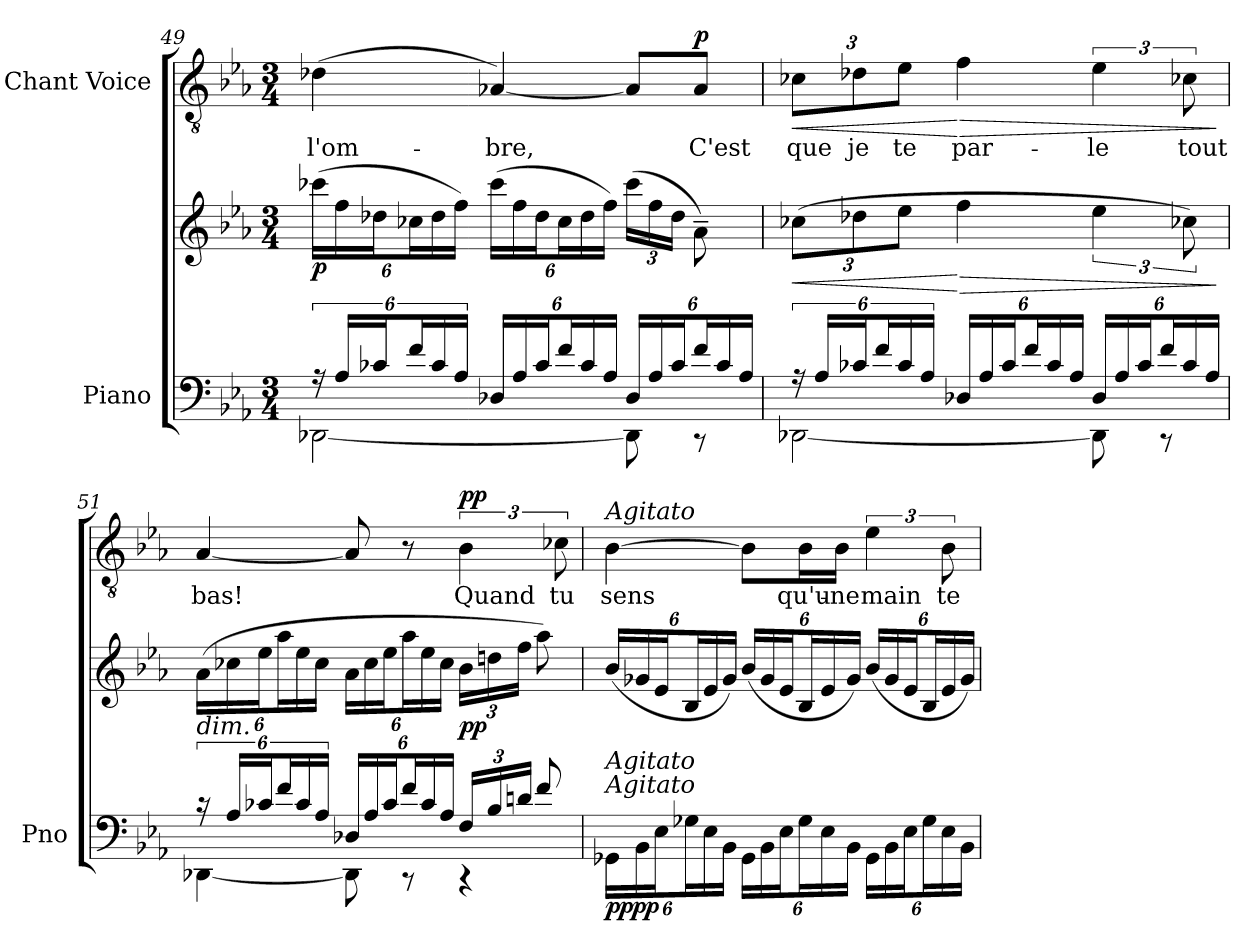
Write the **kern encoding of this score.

**kern	**kern	**dynam	**kern	**text	**dynam
*part2	*part2	*part2	*part1	*part1	*part1
*staff3	*staff2	*staff2/3	*staff1	*staff1	*staff1
*I"Piano	*	*	*I"Chant Voice	*	*
*I'Pno	*	*	*	*	*
*clefF4	*clefG2	*	*clefGv2	*	*
*k[b-e-a-]	*k[b-e-a-]	*	*k[b-e-a-]	*	*
*M3/4	*M3/4	*	*M3/4	*	*
=49	=49	=49	=49	=49	=49
*^	*	*	*	*	*
!	!	!	!LO:DY:b	!	!	!
24r	[2DD-X\	(24ccc-X\LL	p	(4d-X\	l'om-	.
24A-/LL	.	24ff\	.	.	.	.
24c-X/J	.	24dd-X\J	.	.	.	.
24f/L	.	24cc-X\L	.	.	.	.
24c-/	.	24dd-\	.	.	.	.
24A-/JJ	.	24ff\JJ)	.	.	.	.
24D-X/LL	.	(24ccc-\LL	.	[4A-X/)	-bre,	.
24A-/	.	24ff\	.	.	.	.
24c-/J	.	24dd-\J	.	.	.	.
24f/L	.	24cc-\L	.	.	.	.
24c-/	.	24dd-\	.	.	.	.
24A-/JJ	.	24ff\JJ)	.	.	.	.
24D-/LL	8DD-\]	(24ccc-\LL	.	8A-/L]	.	.
24A-/	.	24ff\	.	.	.	.
24c-/J	.	24dd-\JJ	.	.	.	.
!	!	!	!	!	!	!LO:DY:a
24f/L	8r	8a-~\)	.	8A-/J	C'est	p
24c-/	.	.	.	.	.	.
24A-/JJ	.	.	.	.	.	.
=50	=50	=50	=50	=50	=50	=50
*	*	*Xbrackettup	*	*	*	*
!	!	!	!LO:HP:b	!	!	!LO:HP:b
24r	[2DD-X\	(12cc-X\L	<	12c-X\L	que	<
24A-/LL	.	.	.	.	.	.
24c-X/J	.	12dd-X\	.	12d-X\	je	.
24f/L	.	.	.	.	.	.
24c-/	.	12ee-\J	.	12e-\J	te	.
24A-/JJ	.	.	.	.	.	.
!	!	!	!LO:HP:n=1:b	!	!	!LO:HP:n=1:b
24D-X/LL	.	4ff\	[ >	4f\	par-	[ >
24A-/	.	.	.	.	.	.
24c-/J	.	.	.	.	.	.
24f/L	.	.	.	.	.	.
24c-/	.	.	.	.	.	.
24A-/JJ	.	.	.	.	.	.
*	*	*brackettup	*	*	*	*
24D-/LL	8DD-\]	6ee-\	.	6e-\	-le	.
24A-/	.	.	.	.	.	.
24c-/J	.	.	.	.	.	.
24f/L	8r	.	.	.	.	.
24c-/	.	12cc-X\)	.	12c-X\	tout	.
24A-/JJ	.	.	.	.	.	.
*v	*v	*	*	*	*	*
.	.	]	.	.	]
=51	=51	=51	=51	=51	=51
*^	*	*	*	*	*
!	!	!LO:TX:b:i:t=dim.	!	!	!	!
24r	[4DD-X\	(24a-\LL	.	[4A-/	bas!	.
24A-/LL	.	24cc-X\	.	.	.	.
24c-X/J	.	24ee-\J	.	.	.	.
24f/L	.	24aa-\L	.	.	.	.
24c-/	.	24ee-\	.	.	.	.
24A-/JJ	.	24cc-\JJ	.	.	.	.
24D-X/LL	8DD-\]	24a-\LL	.	8A-/]	.	.
24A-/	.	24cc-\	.	.	.	.
24c-/J	.	24ee-\J	.	.	.	.
24f/L	8r	24aa-\L	.	8r	.	.
24c-/	.	24ee-\	.	.	.	.
24A-/JJ	.	24cc-\JJ	.	.	.	.
*Xbrackettup	*	*	*	*	*	*
!	!	!	!LO:DY:b	!	!	!LO:DY:a
24F/LL	4r	24b-\LL	pp	6B-\	Quand	pp
24B-/	.	24ddn\	.	.	.	.
24dn/JJ	.	24ff\JJ	.	.	.	.
8f/	.	8aa-\)	.	.	.	.
.	.	.	.	12c-X\	tu	.
*v	*v	*	*	*	*	*
=52	=52	=52	=52	=52	=52
*	*Xbrackettup	*	*	*	*
!	!	!	!LO:TX:a:i:t=Agitato	!	!
!LO:TX:a:i:t=Agitato	!	!	!	!	!
!LO:TX:a:i:t=Agitato	!	!	!	!	!
!	!	!LO:DY:b=2	!	!	!
!	!	!LO:DY:n=1:b	!	!	!
24GG-X\LL	(24b-/LL	pp pp	[4B-\	sens	.
24BB-\	24g-X/	.	.	.	.
24E-\J	24e-/J	.	.	.	.
24G-X\L	24B-/L	.	.	.	.
24E-\	24e-/	.	.	.	.
24BB-\JJ	24g-/JJ)	.	.	.	.
24GG-\LL	(24b-/LL	.	8B-\L]	.	.
24BB-\	24g-/	.	.	.	.
24E-\J	24e-/J	.	.	.	.
24G-\L	24B-/L	.	16B-\L	qu'u-	.
24E-\	24e-/	.	.	.	.
.	.	.	16B-\JJ	-ne	.
24BB-\JJ	24g-/JJ)	.	.	.	.
24GG-\LL	(24b-/LL	.	6e-\	main	.
24BB-\	24g-/	.	.	.	.
24E-\J	24e-/J	.	.	.	.
24G-\L	24B-/L	.	.	.	.
24E-\	24e-/	.	12B-\	te	.
24BB-\JJ	24g-/JJ)	.	.	.	.
=	=	=	=	=	=
*-	*-	*-	*-	*-	*-
